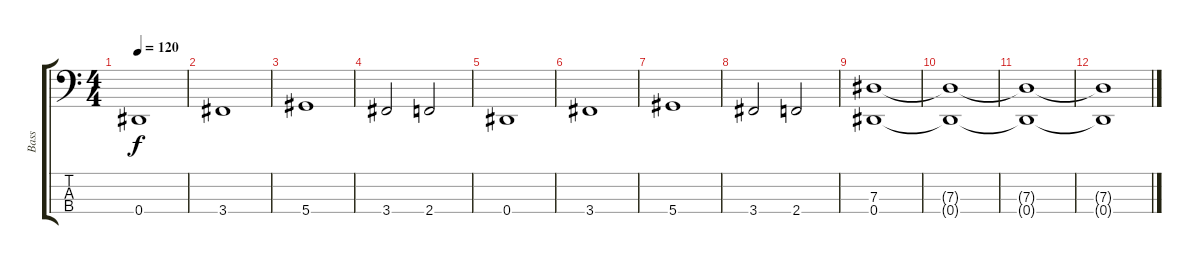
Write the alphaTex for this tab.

\track ("Bass" "Bass") {instrument electricbassfinger}
\staff {score tabs}
\tuning (Gb2 Db2 Ab1 Eb1) {hide}
\ts (4 4)
\tempo 120
\clef f4
\ks c
0.4.1{dy f} |
3.4.1 |
5.4.1 |
3.4.2 2.4.2 |
0.4.1 |
3.4.1 |
5.4.1 |
3.4.2 2.4.2 |
(7.3 0.4).1 |
(7.3{t} 0.4{t}).1{volume 0} |
(7.3{t} 0.4{t}).1 |
(7.3{t} 0.4{t}).1
